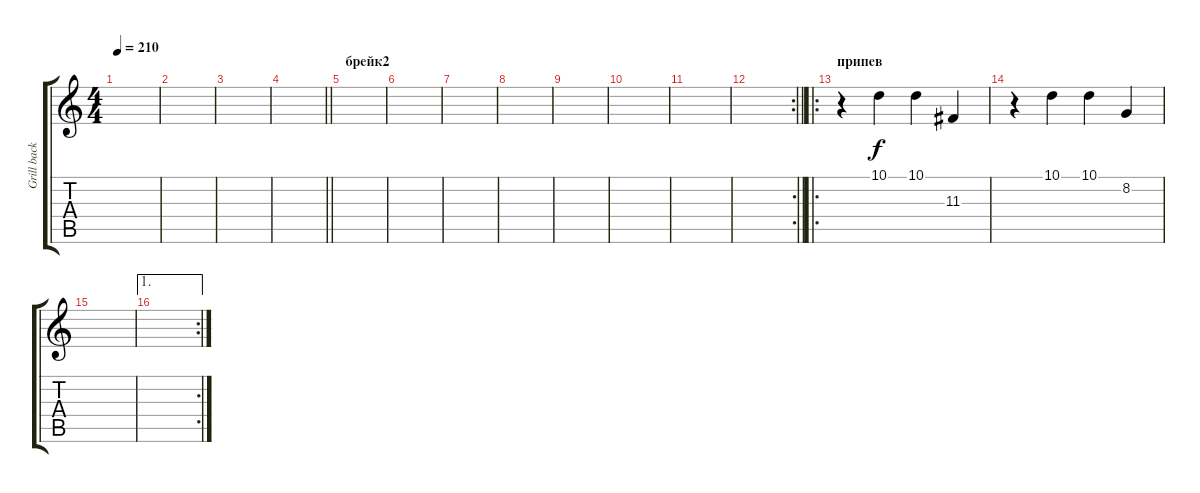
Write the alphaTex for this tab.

\track ("Grill back" "Grill back") {instrument tuba}
\staff {score tabs}
\tuning (E4 B3 G3 D3 A2 E2) {hide}
\ts (4 4)
\tempo 210
\clef g2
\ks c
|
|
|
\barLineRight lightlight
|
\section ("" "брейк2")
|
|
|
|
|
|
|
\rc 2
\barLineRight lightlight
|
\ro
\section ("" "припев")
r.4 10.1.4 10.1.4 11.3.4 |
r.4 10.1.4 10.1.4 8.2.4 |
|
\ae 1
\rc 2
